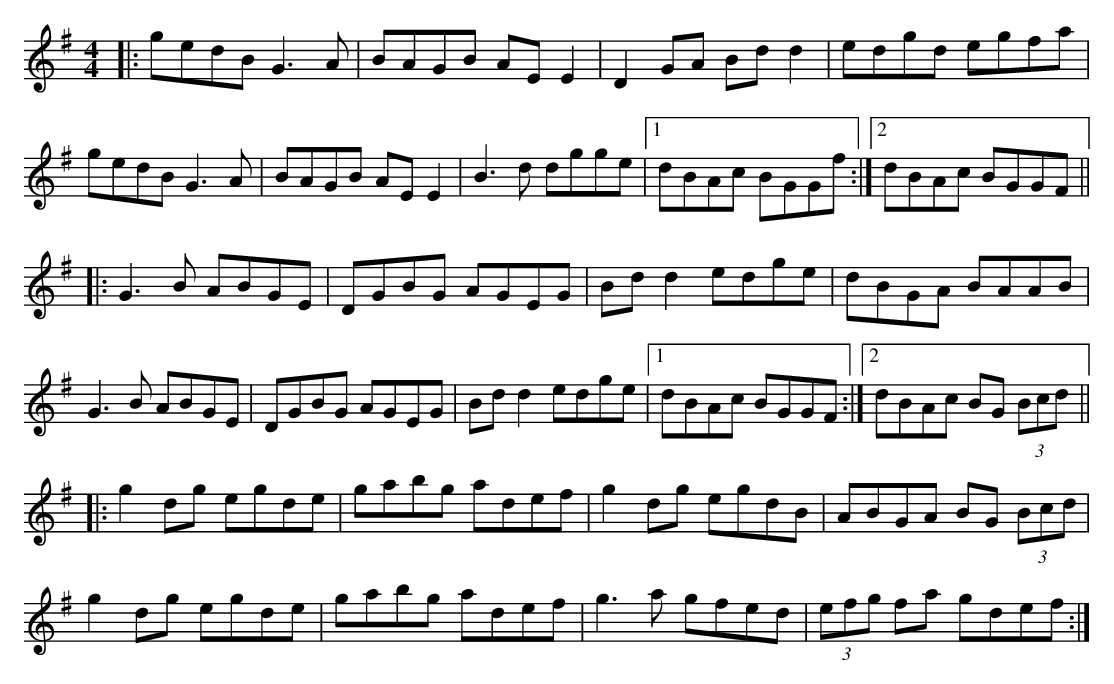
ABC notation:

X:1
M:4/4
K:G
|:gedB G3A|BAGB AE E2|D2 GA Bd d2|edgd egfa|
gedB G3A|BAGB AE E2|B3d dgge|1 dBAc BGGf:|2 dBAc BGGF||
|:G3B ABGE|DGBG AGEG|Bd d2 edge|dBGA BAAB|
G3B ABGE|DGBG AGEG|Bd d2 edge|1 dBAc BGGF:|2 dBAc BG (3Bcd||
|:g2dg egde|gabg adef|g2dg egdB|ABGA BG (3Bcd|
g2dg egde|gabg adef|g3a gfed|(3efg fa gdef:|
